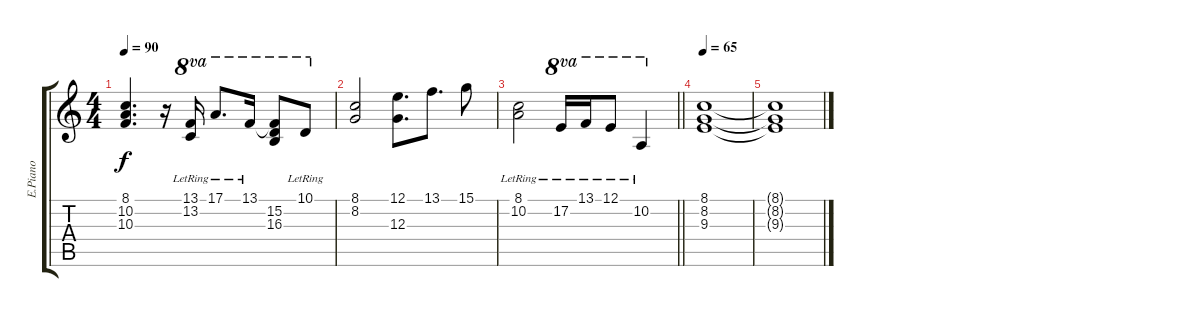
\track ("E.Piano" "E.Piano") {instrument electricpiano1}
\staff {score tabs}
\tuning (E4 B3 G3 D3 A2 E2) {hide}
\ts (4 4)
\tempo 90
\clef g2
\ks c
(8.1 10.2 10.3).4{d dy f} r.16 (13.1{lr} 13.2{lr}).16{ot 8va} 17.1{lr}.8{d ot 8va} 13.1{lr}.16{ot 8va} (13.1{t} 15.2 16.3).8{ot 8va} 10.1{lr}.8{ot 8va} |
(8.1 8.2).2 (12.1 12.3).8{d} 13.1.8{d} 15.1.8 |
\barLineRight lightlight
(8.1{lr} 10.2{lr}).2 17.2{lr}.16{ot 8va} 13.1{lr}.16{ot 8va} 12.1{lr}.8{ot 8va} 10.2{lr}.4{ot 8va} |
\tempo 65
(8.1 8.2 9.3).1 |
(8.1{t} 8.2{t} 9.3{t}).1
